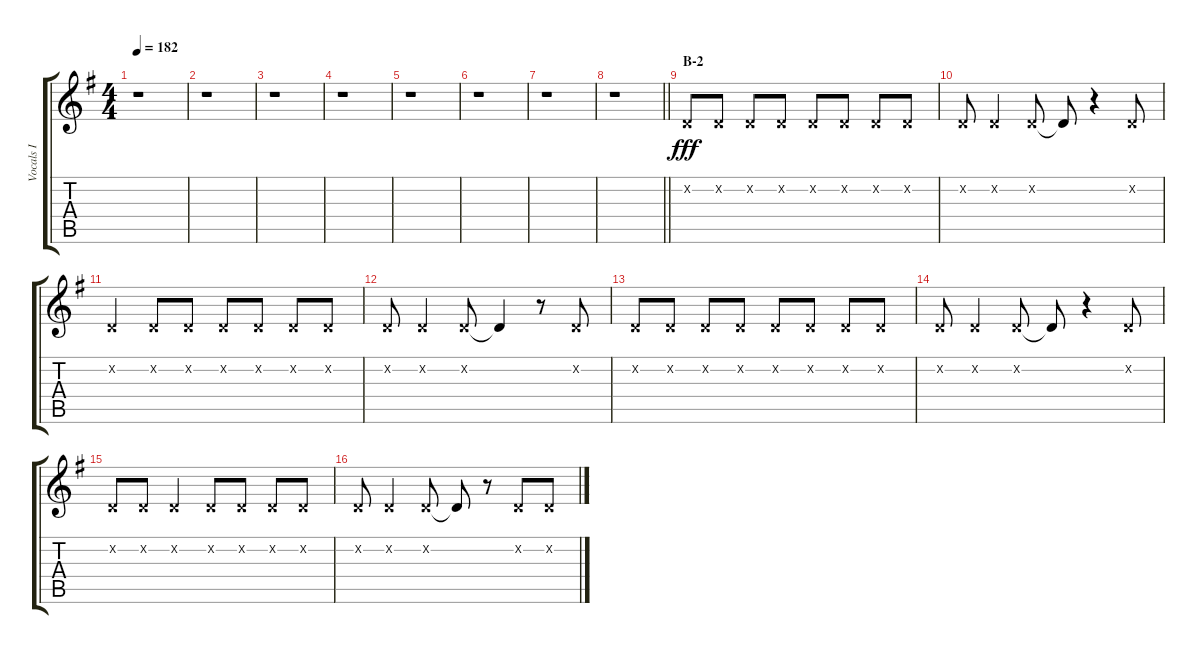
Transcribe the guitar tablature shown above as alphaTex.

\track ("Vocals I" "Vocals I") {instrument voiceoohs}
\staff {score tabs}
\tuning (E4 B3 G3 D3 A2 E2) {hide}
\ts (4 4)
\tempo 182
\clef g2
\ks g
r.1{dy fff} |
r.1 |
r.1 |
r.1 |
r.1 |
r.1 |
r.1 |
\barLineRight lightlight
r.1 |
\section ("" "B-2")
3.2{x}.8 3.2{x}.8 3.2{x}.8 3.2{x}.8 3.2{x}.8 3.2{x}.8 3.2{x}.8 3.2{x}.8 |
3.2{x}.8 3.2{x}.4 3.2{x}.8 3.2{t}.8 r.4 3.2{x}.8 |
3.2{x}.4 3.2{x}.8 3.2{x}.8 3.2{x}.8 3.2{x}.8 3.2{x}.8 3.2{x}.8 |
3.2{x}.8 3.2{x}.4 3.2{x}.8 3.2{t}.4 r.8 3.2{x}.8 |
3.2{x}.8 3.2{x}.8 3.2{x}.8 3.2{x}.8 3.2{x}.8 3.2{x}.8 3.2{x}.8 3.2{x}.8 |
3.2{x}.8 3.2{x}.4 3.2{x}.8 3.2{t}.8 r.4 3.2{x}.8 |
3.2{x}.8 3.2{x}.8 3.2{x}.4 3.2{x}.8 3.2{x}.8 3.2{x}.8 3.2{x}.8 |
3.2{x}.8 3.2{x}.4 3.2{x}.8 3.2{t}.8 r.8 3.2{x}.8 3.2{x}.8
